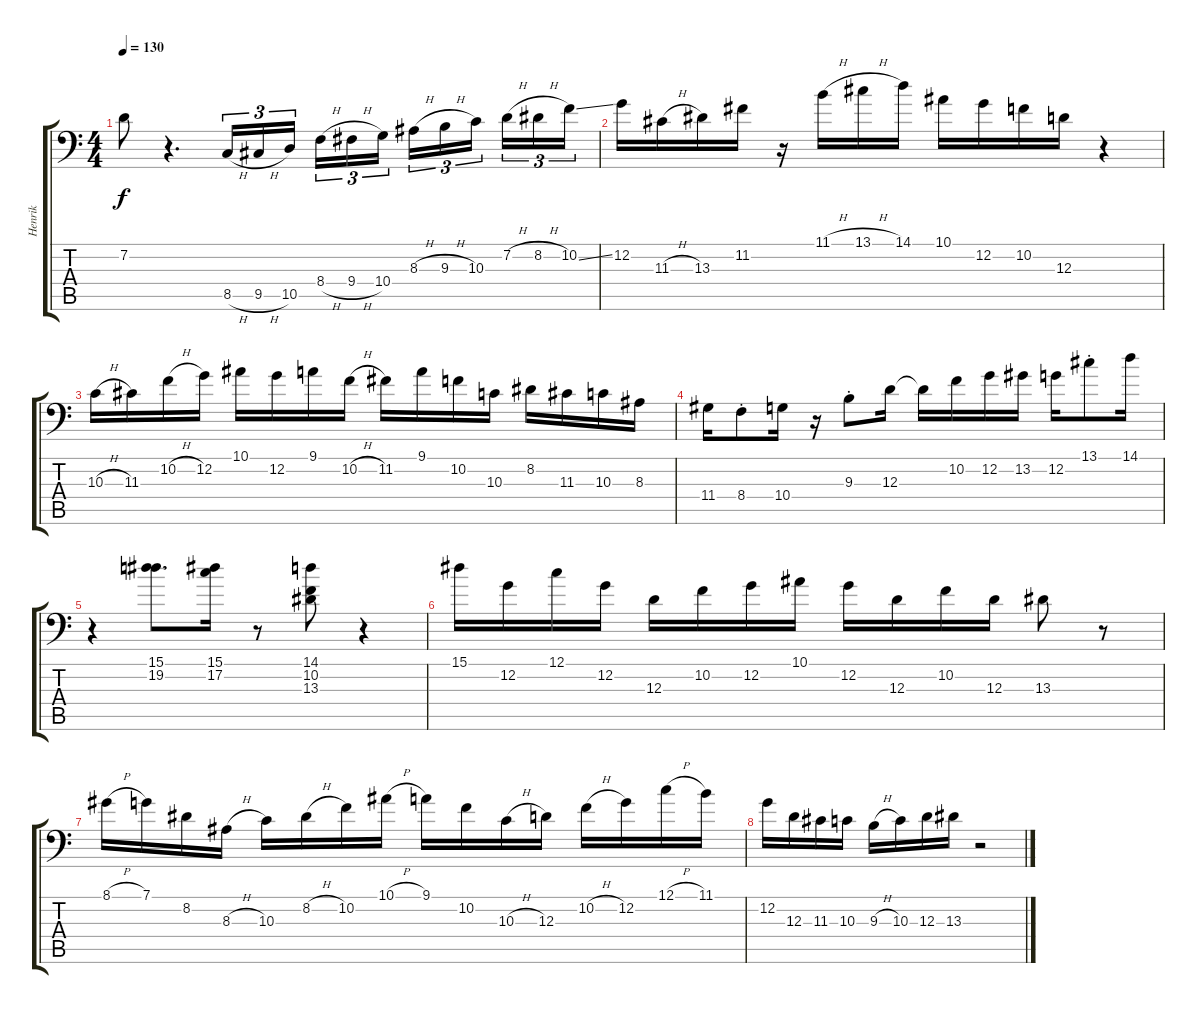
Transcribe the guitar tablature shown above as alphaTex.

\track ("Henrik" "Henrik") {instrument electricbassfinger}
\staff {score tabs}
\tuning (C3 G2 D2 A1 E1 B0) {hide}
\ts (4 4)
\tempo 130
\clef f4
\ks c
7.2{t}.8{dy f} r.4{d} 8.5{h}.16{tu (3 2)} 9.5{h}.16{tu (3 2)} 10.5.16{tu (3 2)} 8.4{h}.16{tu (3 2)} 9.4{h}.16{tu (3 2)} 10.4.16{tu (3 2)} 8.3{h}.16{tu (3 2)} 9.3{h}.16{tu (3 2)} 10.3.16{tu (3 2)} 7.2{h}.16{tu (3 2)} 8.2{h}.16{tu (3 2)} 10.2{ss}.16{tu (3 2)} |
12.2.16 11.3{h}.16 13.3.16 11.2.16 r.16 11.1{h}.16 13.1{h}.16 14.1.16 10.1.16 12.2.16 10.2.16 12.3.16 r.4 |
10.3{h}.16 11.3.16 10.2{h}.16 12.2.16 10.1.16 12.2.16 9.1.16 10.2{h}.16 11.2.16 9.1.16 10.2.16 10.3.16 8.2.16 11.3.16 10.3.16 8.3.16 |
11.4.16 8.4{st}.8 10.4.16 r.16 9.3{st}.8 12.3.16 12.3{t}.16 10.2.16 12.2.16 13.2.16 12.2.16 13.1{st}.8 14.1.16 |
r.4 (15.1 19.2).8{d} (15.1 17.2).16 r.8 (14.1 10.2 13.3).8 r.4 |
15.1.16 12.2.16 12.1.16 12.2.16 12.3.16 10.2.16 12.2.16 10.1.16 12.2.16 12.3.16 10.2.16 12.3.16 13.3.8 r.8 |
8.1{h}.16 7.1.16 8.2.16 8.3{h}.16 10.3.16 8.2{h}.16 10.2.16 10.1{h}.16 9.1.16 10.2.16 10.3{h}.16 12.3.16 10.2{h}.16 12.2.16 12.1{h}.16 11.1.16 |
12.2.16 12.3.16 11.3.16 10.3.16 9.3{h}.16 10.3.16 12.3.16 13.3.16 r.2
